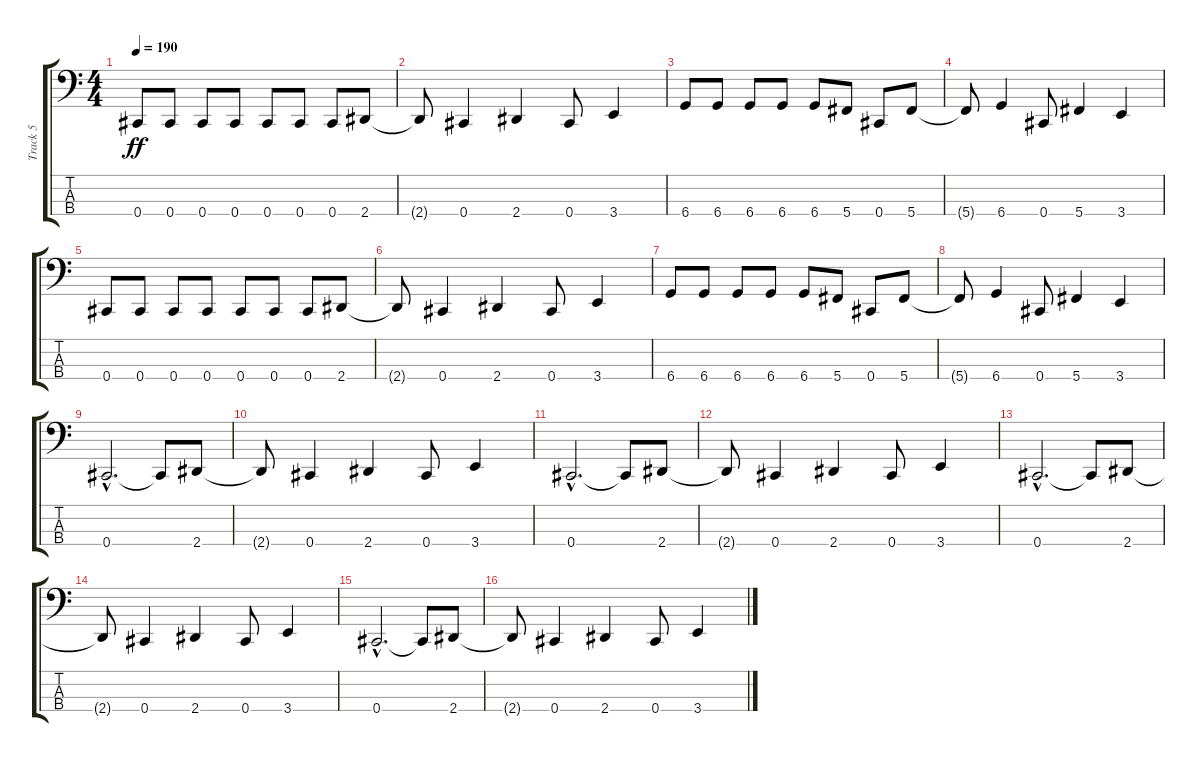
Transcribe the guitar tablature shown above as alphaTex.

\track ("Track 5" "Track 5") {instrument electricbasspick}
\staff {score tabs}
\tuning (E2 B1 Gb1 Db1) {hide}
\ts (4 4)
\tempo 190
\clef f4
\ks c
0.4.8{dy ff} 0.4.8 0.4.8 0.4.8 0.4.8 0.4.8 0.4.8 2.4.8 |
2.4{t}.8 0.4.4 2.4.4 0.4.8 3.4.4 |
6.4.8 6.4.8 6.4.8 6.4.8 6.4.8 5.4.8 0.4.8 5.4.8 |
5.4{t}.8 6.4.4 0.4.8 5.4.4 3.4.4 |
0.4.8 0.4.8 0.4.8 0.4.8 0.4.8 0.4.8 0.4.8 2.4.8 |
2.4{t}.8 0.4.4 2.4.4 0.4.8 3.4.4 |
6.4.8 6.4.8 6.4.8 6.4.8 6.4.8 5.4.8 0.4.8 5.4.8 |
5.4{t}.8 6.4.4 0.4.8 5.4.4 3.4.4 |
0.4{hac}.2{d} 0.4{t}.8 2.4.8 |
2.4{t}.8 0.4.4 2.4.4 0.4.8 3.4.4 |
0.4{hac}.2{d} 0.4{t}.8 2.4.8 |
2.4{t}.8 0.4.4 2.4.4 0.4.8 3.4.4 |
0.4{hac}.2{d} 0.4{t}.8 2.4.8 |
2.4{t}.8 0.4.4 2.4.4 0.4.8 3.4.4 |
0.4{hac}.2{d} 0.4{t}.8 2.4.8 |
2.4{t}.8 0.4.4 2.4.4 0.4.8 3.4.4
